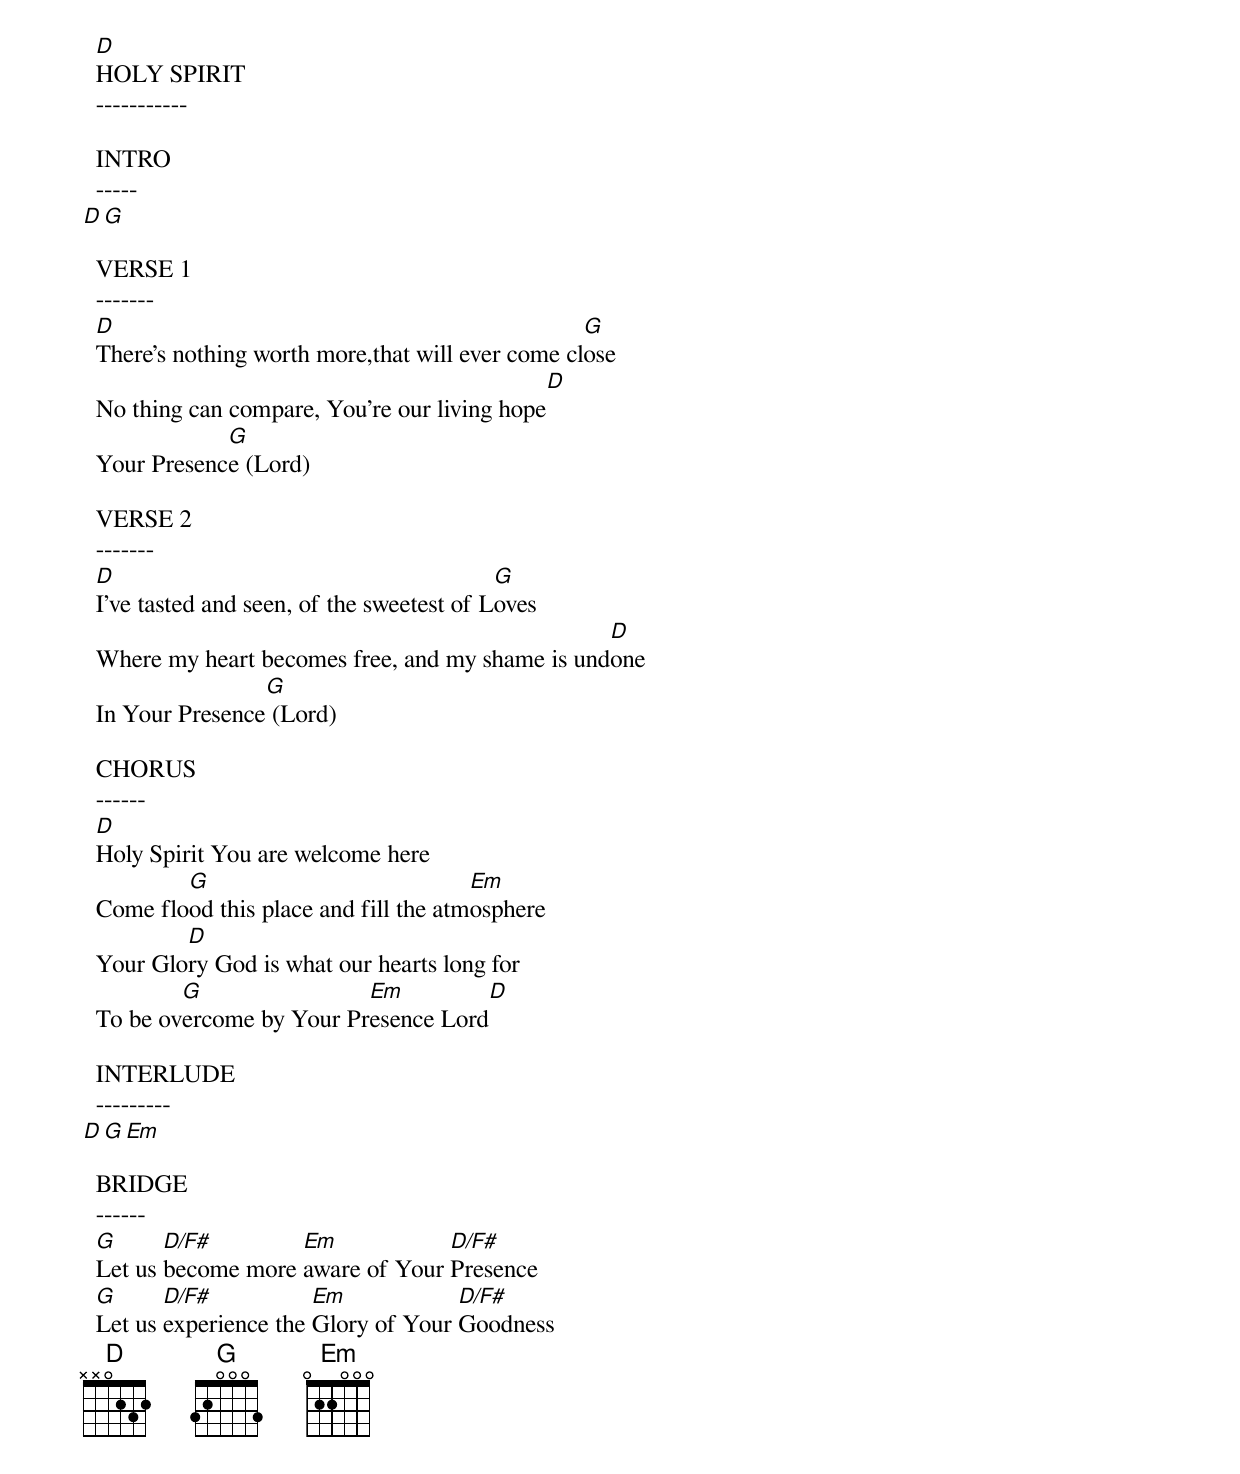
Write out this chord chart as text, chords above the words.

  D
  HOLY SPIRIT
  -----------

  INTRO
  -----
  D   G

  VERSE 1
  -------
  D                                                G
  There's nothing worth more,that will ever come close
                                              D
  No thing can compare, You're our living hope
              G
  Your Presence (Lord)

  VERSE 2
  -------
  D                                         G
  I've tasted and seen, of the sweetest of Loves
                                                  D
  Where my heart becomes free, and my shame is undone
                  G
  In Your Presence (Lord)

  CHORUS
  ------
  D
  Holy Spirit You are welcome here
          G                             Em
  Come flood this place and fill the atmosphere
          D
  Your Glory God is what our hearts long for
          G                Em         D
  To be overcome by Your Presence Lord

  INTERLUDE
  ---------
  D    G    Em

  BRIDGE
  ------
  G      D/F#        Em            D/F#
  Let us become more aware of Your Presence
  G      D/F#           Em            D/F#
  Let us experience the Glory of Your Goodness
